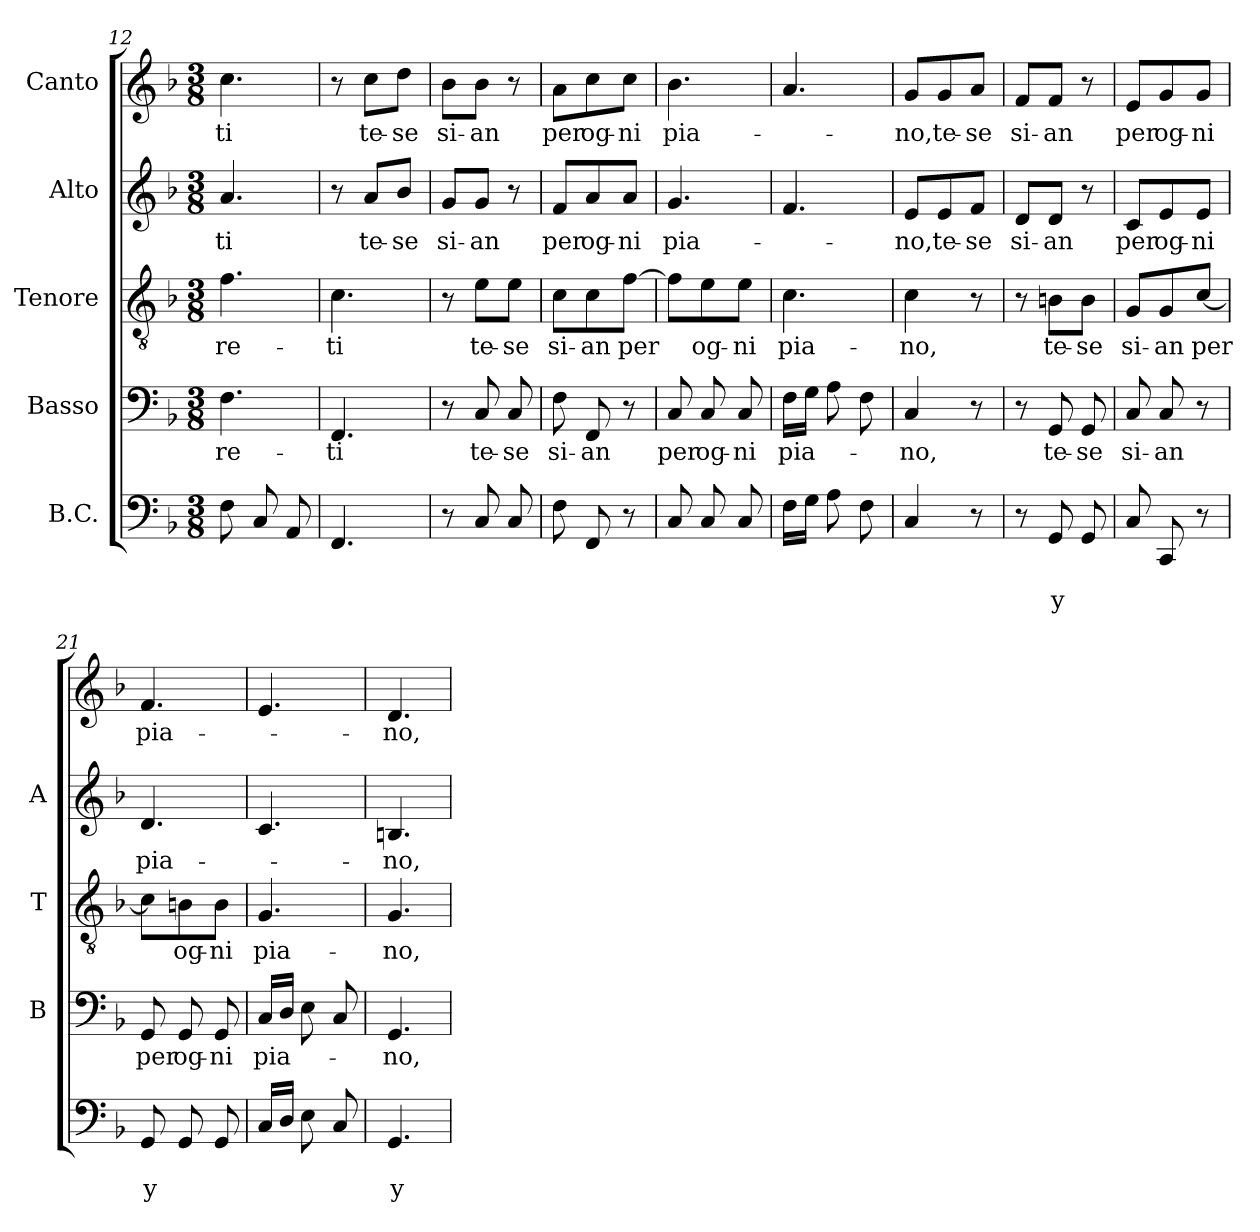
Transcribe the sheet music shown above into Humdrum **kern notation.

**kern	**text	**text	**kern	**text	**kern	**text	**kern	**text	**kern	**text
*part5	*part5	*part5	*part4	*part4	*part3	*part3	*part2	*part2	*part1	*part1
*staff5	*staff5	*staff5	*staff4	*staff4	*staff3	*staff3	*staff2	*staff2	*staff1	*staff1
*I"B.C.	*	*	*I"Basso	*	*I"Tenore	*	*I"Alto	*	*I"Canto	*
*	*	*	*I'B	*	*I'T	*	*I'A	*	*	*
*clefF4	*	*	*clefF4	*	*clefGv2	*	*clefG2	*	*clefG2	*
*k[b-]	*	*	*k[b-]	*	*k[b-]	*	*k[b-]	*	*k[b-]	*
*F:	*	*	*F:	*	*F:	*	*F:	*	*F:	*
*M3/8	*	*	*M3/8	*	*M3/8	*	*M3/8	*	*M3/8	*
=12	=12	=12	=12	=12	=12	=12	=12	=12	=12	=12
!	!	!	!	!LO:LY:b	!	!LO:LY:b	!	!LO:LY:b	!	!LO:LY:b
8F\	.	.	4.F\	re-	4.f\	re-	4.a/	-ti	4.cc\	-ti
8C/	.	.	.	.	.	.	.	.	.	.
8AA/	.	.	.	.	.	.	.	.	.	.
=13	=13	=13	=13	=13	=13	=13	=13	=13	=13	=13
!	!	!	!	!LO:LY:b	!	!LO:LY:b	!	!	!	!
4.FF/	.	.	4.FF/	-ti	4.c\	-ti	8r	.	8r	.
!	!	!	!	!	!	!	!	!LO:LY:b	!	!LO:LY:b
.	.	.	.	.	.	.	8a/L	te-	8cc\L	te-
!	!	!	!	!	!	!	!	!LO:LY:b	!	!LO:LY:b
.	.	.	.	.	.	.	8b-/J	-se	8dd\J	-se
!!LO:PB:g=z
=14	=14	=14	=14	=14	=14	=14	=14	=14	=14	=14
!	!	!	!	!	!	!	!	!LO:LY:b	!	!LO:LY:b
8r	.	.	8r	.	8r	.	8g/L	si-	8b-\L	si-
!	!	!	!	!LO:LY:b	!	!LO:LY:b	!	!LO:LY:b	!	!LO:LY:b
8C/	.	.	8C/	te-	8e\L	te-	8g/J	-an	8b-\J	-an
!	!	!	!	!LO:LY:b	!	!LO:LY:b	!	!	!	!
8C/	.	.	8C/	-se	8e\J	-se	8r	.	8r	.
=15	=15	=15	=15	=15	=15	=15	=15	=15	=15	=15
!	!	!	!	!LO:LY:b	!	!LO:LY:b	!	!LO:LY:b	!	!LO:LY:b
8F\	.	.	8F\	si-	8c\L	si-	8f/L	per	8a\L	per
!	!	!	!	!LO:LY:b	!	!LO:LY:b	!	!LO:LY:b	!	!LO:LY:b
8FF/	.	.	8FF/	-an	8c\	-an	8a/	og-	8cc\	og-
!	!	!	!	!	!	!LO:LY:b	!	!LO:LY:b	!	!LO:LY:b
8r	.	.	8r	.	[8f\J	per	8a/J	-ni	8cc\J	-ni
=16	=16	=16	=16	=16	=16	=16	=16	=16	=16	=16
!	!	!	!	!LO:LY:b	!	!	!	!LO:LY:b	!	!LO:LY:b
8C/	.	.	8C/	per	8f\L]	.	4.g/	pia-	4.b-\	pia-
!	!	!	!	!LO:LY:b	!	!LO:LY:b	!	!	!	!
8C/	.	.	8C/	og-	8e\	og-	.	.	.	.
!	!	!	!	!LO:LY:b	!	!LO:LY:b	!	!	!	!
8C/	.	.	8C/	-ni	8e\J	-ni	.	.	.	.
=17	=17	=17	=17	=17	=17	=17	=17	=17	=17	=17
!	!	!	!	!LO:LY:b	!	!LO:LY:b	!	!	!	!
16F\LL	.	.	16F\LL	pia-	4.c\	pia-	4.f/	.	4.a/	.
16G\JJ	.	.	16G\JJ	.	.	.	.	.	.	.
8A\	.	.	8A\	.	.	.	.	.	.	.
8F\	.	.	8F\	.	.	.	.	.	.	.
=18	=18	=18	=18	=18	=18	=18	=18	=18	=18	=18
!	!	!	!	!LO:LY:b	!	!LO:LY:b	!	!LO:LY:b	!	!LO:LY:b
4C/	.	.	4C/	-no,	4c\	-no,	8e/L	-no,	8g/L	-no,
!	!	!	!	!	!	!	!	!LO:LY:b	!	!LO:LY:b
.	.	.	.	.	.	.	8e/	te-	8g/	te-
!	!	!	!	!	!	!	!	!LO:LY:b	!	!LO:LY:b
8r	.	.	8r	.	8r	.	8f/J	-se	8a/J	-se
=19	=19	=19	=19	=19	=19	=19	=19	=19	=19	=19
!	!	!	!	!	!	!	!	!LO:LY:b	!	!LO:LY:b
8r	.	.	8r	.	8r	.	8d/L	si-	8f/L	si-
!	!	!LO:LY:b	!	!LO:LY:b	!	!LO:LY:b	!	!LO:LY:b	!	!LO:LY:b
8GG/	.	y	8GG/	te-	8Bn\L	te-	8d/J	-an	8f/J	-an
!	!	!	!	!LO:LY:b	!	!LO:LY:b	!	!	!	!
8GG/	.	.	8GG/	-se	8B\J	-se	8r	.	8r	.
!!LO:LB:g=z
=20	=20	=20	=20	=20	=20	=20	=20	=20	=20	=20
!	!	!	!	!LO:LY:b	!	!LO:LY:b	!	!LO:LY:b	!	!LO:LY:b
8C/	.	.	8C/	si-	8G/L	si-	8c/L	per	8e/L	per
!	!	!	!	!LO:LY:b	!	!LO:LY:b	!	!LO:LY:b	!	!LO:LY:b
8CC/	.	.	8C/	-an	8G/	-an	8e/	og-	8g/	og-
!	!	!	!	!	!	!LO:LY:b	!	!LO:LY:b	!	!LO:LY:b
8r	.	.	8r	.	[8c/J	per	8e/J	-ni	8g/J	-ni
=21	=21	=21	=21	=21	=21	=21	=21	=21	=21	=21
!	!	!LO:LY:b	!	!LO:LY:b	!	!	!	!LO:LY:b	!	!LO:LY:b
8GG/	.	y	8GG/	per	8c\L]	.	4.d/	pia-	4.f/	pia-
!	!	!	!	!LO:LY:b	!	!LO:LY:b	!	!	!	!
8GG/	.	.	8GG/	og-	8Bn\	og-	.	.	.	.
!	!	!	!	!LO:LY:b	!	!LO:LY:b	!	!	!	!
8GG/	.	.	8GG/	-ni	8B\J	-ni	.	.	.	.
=22	=22	=22	=22	=22	=22	=22	=22	=22	=22	=22
!	!	!	!	!LO:LY:b	!	!LO:LY:b	!	!	!	!
16C/LL	.	.	16C/LL	pia-	4.G/	pia-	4.c/	.	4.e/	.
16D/JJ	.	.	16D/JJ	.	.	.	.	.	.	.
8E\	.	.	8E\	.	.	.	.	.	.	.
8C/	.	.	8C/	.	.	.	.	.	.	.
=23	=23	=23	=23	=23	=23	=23	=23	=23	=23	=23
!	!	!LO:LY:b	!	!LO:LY:b	!	!LO:LY:b	!	!LO:LY:b	!	!LO:LY:b
4.GG/	.	y	4.GG/	-no,	4.G/	-no,	4.Bn/	-no,	4.d/	-no,
=	=	=	=	=	=	=	=	=	=	=
*-	*-	*-	*-	*-	*-	*-	*-	*-	*-	*-
